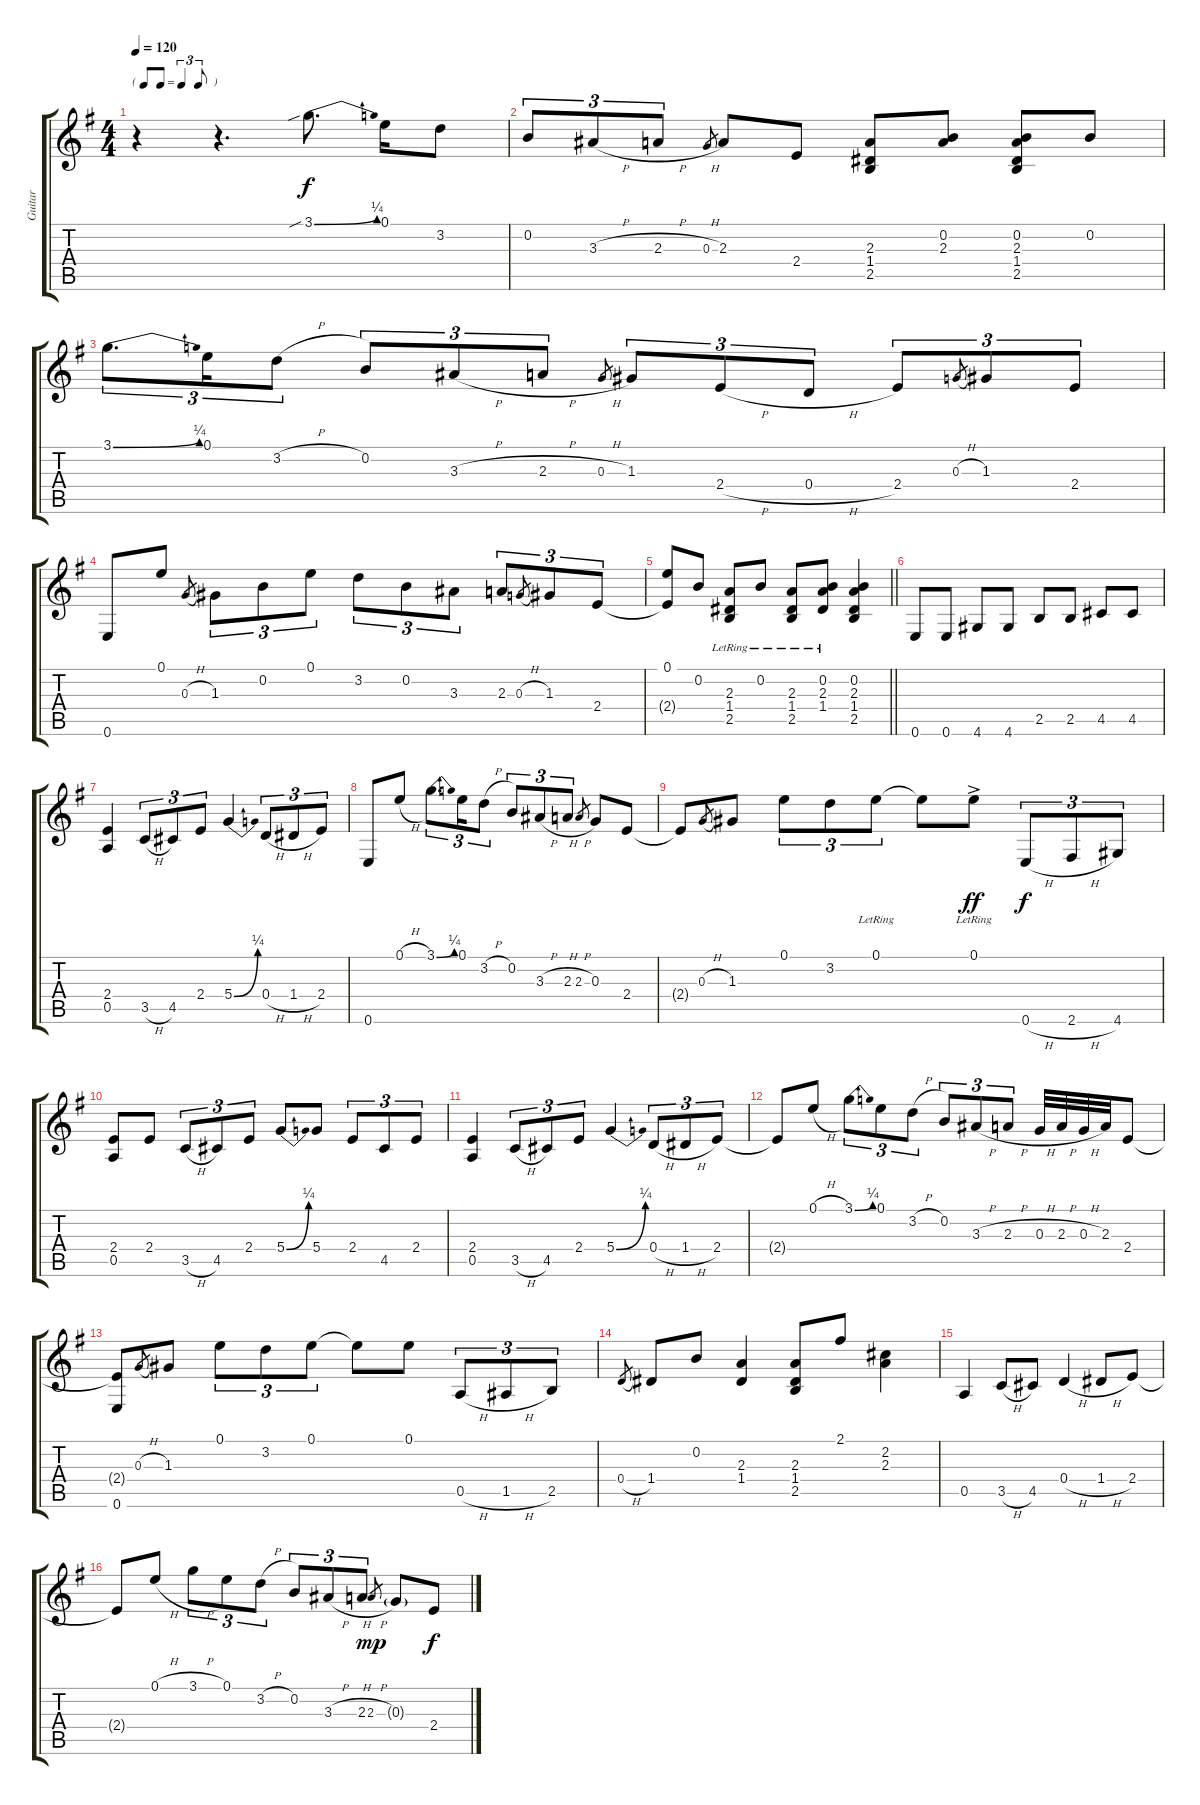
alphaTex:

\track ("Guitar" "Guitar") {instrument acousticguitarsteel}
\staff {score tabs}
\tuning (E4 B3 G3 D3 A2 E2) {hide}
\ts (4 4)
\tf triplet8th
\tempo 120
\clef g2
\ks g
r.4{dy f instrument acousticguitarsteel} r.4{d} 3.1{be (bend 0 0 60 1) sib}.8{d} 0.1.16 3.2.8 |
0.2.8{tu (3 2)} 3.3{h}.8{tu (3 2)} 2.3{h}.8{tu (3 2)} 0.3{h}.8{gr} 2.3.8 2.4.8 (2.3 1.4 2.5).8 (0.2 2.3).8 (0.2 2.3 1.4 2.5).8 0.2.8 |
3.1{be (bend 0 0 60 1)}.8{d tu (3 2)} 0.1.16{tu (3 2)} 3.2{h}.8{tu (3 2)} 0.2.8{tu (3 2)} 3.3{h}.8{tu (3 2)} 2.3{h}.8{tu (3 2)} 0.3{h}.8{gr} 1.3.8{tu (3 2)} 2.4{h}.8{tu (3 2)} 0.4{h}.8{tu (3 2)} 2.4.8{tu (3 2)} 0.3{h}.8{gr} 1.3.8{tu (3 2)} 2.4.8{tu (3 2)} |
0.6.8 0.1.8 0.3{h}.8{gr} 1.3.8{tu (3 2)} 0.2.8{tu (3 2)} 0.1.8{tu (3 2)} 3.2.8{tu (3 2)} 0.2.8{tu (3 2)} 3.3.8{tu (3 2)} 2.3.8{tu (3 2)} 0.3{h}.8{gr} 1.3.8{tu (3 2)} 2.4.8{tu (3 2)} |
\barLineRight lightlight
(0.1 2.4{t}).8 0.2.8 (2.3{lr} 1.4{lr} 2.5{lr}).8 0.2{lr}.8 (2.3{lr} 1.4{lr} 2.5{lr}).8 (0.2{lr} 2.3{lr} 1.4{lr}).8 (0.2 2.3 1.4 2.5).4 |
0.6.8 0.6.8 4.6.8 4.6.8 2.5.8 2.5.8 4.5.8 4.5.8 |
(2.4 0.5).4 3.5{h}.8{tu (3 2)} 4.5.8{tu (3 2)} 2.4.8{tu (3 2)} 5.4{be (bend 0 0 60 1)}.4 0.4{h}.8{tu (3 2)} 1.4{h}.8{tu (3 2)} 2.4.8{tu (3 2)} |
0.6.8 0.1{h}.8 3.1{be (bend 0 0 60 1)}.8{d tu (3 2)} 0.1.16{tu (3 2)} 3.2{h}.8{tu (3 2)} 0.2.8{tu (3 2)} 3.3{h}.8{tu (3 2)} 2.3{h}.8{tu (3 2)} 2.3{h}.8{gr} 0.3.8 2.4.8 |
2.4{t}.8 0.3{h}.8{gr} 1.3.8 0.1.8{tu (3 2)} 3.2.8{tu (3 2)} 0.1{lr}.8{tu (3 2)} 0.1{t}.8 0.1{ac lr}.8{dy ff} 0.6{h}.8{tu (3 2) dy f} 2.6{h}.8{tu (3 2)} 4.6.8{tu (3 2)} |
(2.4 0.5).8 2.4.8 3.5{h}.8{tu (3 2)} 4.5.8{tu (3 2)} 2.4.8{tu (3 2)} 5.4{be (bend 0 0 60 1)}.8 5.4.8 2.4.8{tu (3 2)} 4.5.8{tu (3 2)} 2.4.8{tu (3 2)} |
(2.4 0.5).4 3.5{h}.8{tu (3 2)} 4.5.8{tu (3 2)} 2.4.8{tu (3 2)} 5.4{be (bend 0 0 60 1)}.4 0.4{h}.8{tu (3 2)} 1.4{h}.8{tu (3 2)} 2.4.8{tu (3 2)} |
2.4{t}.8 0.1{h}.8 3.1{be (bend 0 0 60 1)}.8{tu (3 2)} 0.1.8{tu (3 2)} 3.2{h}.8{tu (3 2)} 0.2.8{tu (3 2)} 3.3{h}.8{tu (3 2)} 2.3{h}.8{tu (3 2)} 0.3{h}.32 2.3{h}.32 0.3{h}.32 2.3.32 2.4.8 |
(2.4{t} 0.6).8 0.3{h}.8{gr} 1.3.8 0.1.8{tu (3 2)} 3.2.8{tu (3 2)} 0.1.8{tu (3 2)} 0.1{t}.8 0.1.8 0.5{h}.8{tu (3 2)} 1.5{h}.8{tu (3 2)} 2.5.8{tu (3 2)} |
0.4{h}.8{gr} 1.4.8 0.2.8 (2.3 1.4).4 (2.3 1.4 2.5).8 2.1.8 (2.2 2.3).4 |
0.5.4 3.5{h}.8 4.5.8 0.4{h}.4 1.4{h}.8 2.4.8 |
2.4{t}.8 0.1{h}.8 3.1{h}.8{tu (3 2)} 0.1.8{tu (3 2)} 3.2{h}.8{tu (3 2)} 0.2.8{tu (3 2)} 3.3{h}.8{tu (3 2)} 2.3{h}.8{tu (3 2)} 2.3{h}.8{gr dy mp} 0.3{g}.8 2.4.8{dy f}
